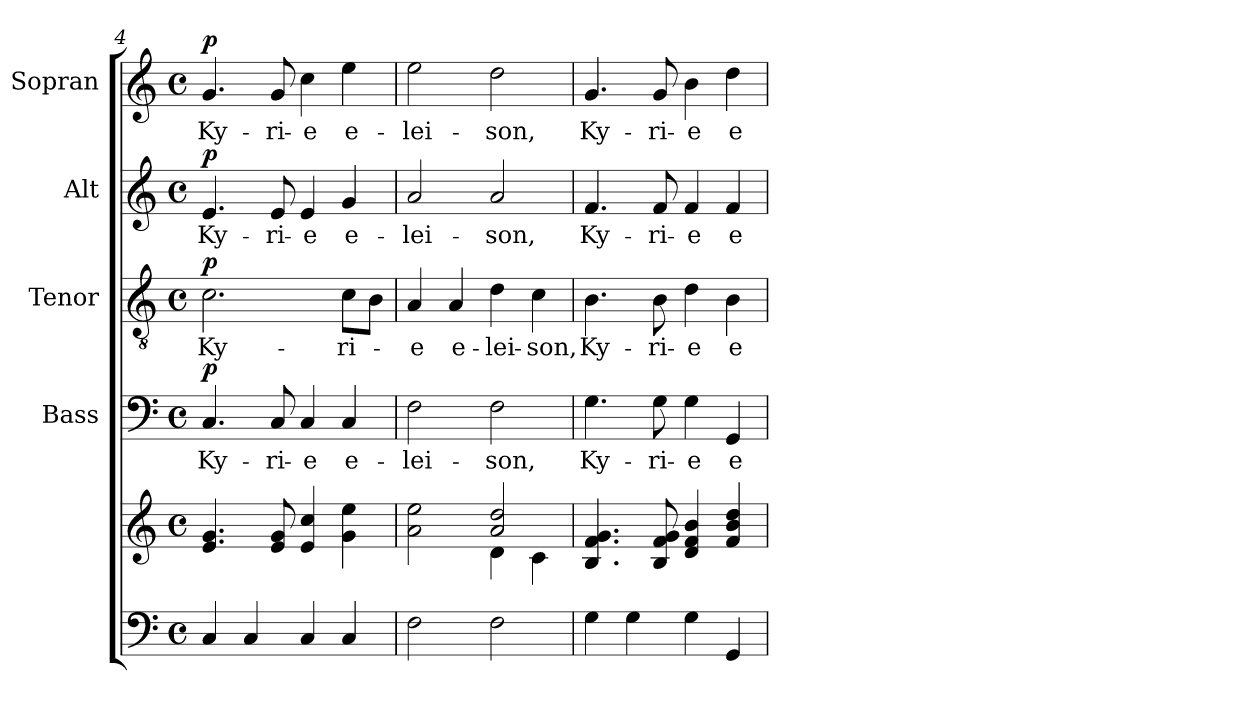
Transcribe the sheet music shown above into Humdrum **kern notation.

**kern	**kern	**kern	**text	**dynam	**kern	**text	**dynam	**kern	**text	**dynam	**kern	**text	**dynam
*part5	*part5	*part4	*part4	*part4	*part3	*part3	*part3	*part2	*part2	*part2	*part1	*part1	*part1
*staff6	*staff5	*staff4	*staff4	*staff4	*staff3	*staff3	*staff3	*staff2	*staff2	*staff2	*staff1	*staff1	*staff1
*	*	*I"Bass	*	*	*I"Tenor	*	*	*I"Alt	*	*	*I"Sopran	*	*
*	*	*I'B.	*	*	*I'T.	*	*	*I'A.	*	*	*I'S.	*	*
*clefF4	*clefG2	*clefF4	*	*	*clefGv2	*	*	*clefG2	*	*	*clefG2	*	*
*k[]	*k[]	*k[]	*	*	*k[]	*	*	*k[]	*	*	*k[]	*	*
*C:	*C:	*C:	*	*	*C:	*	*	*C:	*	*	*C:	*	*
*M4/4	*M4/4	*M4/4	*	*	*M4/4	*	*	*M4/4	*	*	*M4/4	*	*
*met(c)	*met(c)	*met(c)	*	*	*met(c)	*	*	*met(c)	*	*	*met(c)	*	*
=4	=4	=4	=4	=4	=4	=4	=4	=4	=4	=4	=4	=4	=4
!	!	!	!LO:LY:b	!LO:DY:a	!	!LO:LY:b	!LO:DY:a	!	!LO:LY:b	!LO:DY:a	!	!LO:LY:b	!LO:DY:a
4C/	4.e/ 4.g/	4.C/	Ky-	p	2.c\	Ky-	p	4.e/	Ky-	p	4.g/	Ky-	p
4C/	.	.	.	.	.	.	.	.	.	.	.	.	.
!	!	!	!LO:LY:b	!	!	!	!	!	!LO:LY:b	!	!	!LO:LY:b	!
.	8e/ 8g/	8C/	-ri-	.	.	.	.	8e/	-ri-	.	8g/	-ri-	.
!	!	!	!LO:LY:b	!	!	!	!	!	!LO:LY:b	!	!	!LO:LY:b	!
4C/	4e/ 4cc/	4C/	-e	.	.	.	.	4e/	-e	.	4cc\	-e	.
!	!	!	!LO:LY:b	!	!	!LO:LY:b	!	!	!LO:LY:b	!	!	!LO:LY:b	!
4C/	4g\ 4ee\	4C/	e-	.	8c\L	-ri-	.	4g/	e-	.	4ee\	e-	.
.	.	.	.	.	8B\J	.	.	.	.	.	.	.	.
=5	=5	=5	=5	=5	=5	=5	=5	=5	=5	=5	=5	=5	=5
*	*^	*	*	*	*	*	*	*	*	*	*	*	*
!	!	!	!	!LO:LY:b	!	!	!LO:LY:b	!	!	!LO:LY:b	!	!	!LO:LY:b	!
2F\	2a\ 2ee\	2ryy	2F\	-lei-	.	4A/	-e	.	2a/	-lei-	.	2ee\	-lei-	.
!	!	!	!	!	!	!	!LO:LY:b	!	!	!	!	!	!	!
.	.	.	.	.	.	4A/	e-	.	.	.	.	.	.	.
!	!	!	!	!LO:LY:b	!	!	!LO:LY:b	!	!	!LO:LY:b	!	!	!LO:LY:b	!
2F\	2a/ 2dd/	4d\	2F\	-son,	.	4d\	-lei-	.	2a/	-son,	.	2dd\	-son,	.
!	!	!	!	!	!	!	!LO:LY:b	!	!	!	!	!	!	!
.	.	4c\	.	.	.	4c\	-son,	.	.	.	.	.	.	.
=6	=6	=6	=6	=6	=6	=6	=6	=6	=6	=6	=6	=6	=6	=6
!	!	!	!	!LO:LY:b	!	!	!LO:LY:b	!	!	!LO:LY:b	!	!	!LO:LY:b	!
*	*v	*v	*	*	*	*	*	*	*	*	*	*	*	*
4G\	4.B/ 4.f/ 4.g/	4.G\	Ky-	.	4.B\	Ky-	.	4.f/	Ky-	.	4.g/	Ky-	.
4G\	.	.	.	.	.	.	.	.	.	.	.	.	.
!	!	!	!LO:LY:b	!	!	!LO:LY:b	!	!	!LO:LY:b	!	!	!LO:LY:b	!
.	8B/ 8f/ 8g/	8G\	-ri-	.	8B\	-ri-	.	8f/	-ri-	.	8g/	-ri-	.
!	!	!	!LO:LY:b	!	!	!LO:LY:b	!	!	!LO:LY:b	!	!	!LO:LY:b	!
4G\	4d/ 4f/ 4b/	4G\	-e	.	4d\	-e	.	4f/	-e	.	4b\	-e	.
!	!	!	!LO:LY:b	!	!	!LO:LY:b	!	!	!LO:LY:b	!	!	!LO:LY:b	!
4GG/	4f/ 4b/ 4dd/	4GG/	e-	.	4B\	e-	.	4f/	e-	.	4dd\	e-	.
=	=	=	=	=	=	=	=	=	=	=	=	=	=
*-	*-	*-	*-	*-	*-	*-	*-	*-	*-	*-	*-	*-	*-
